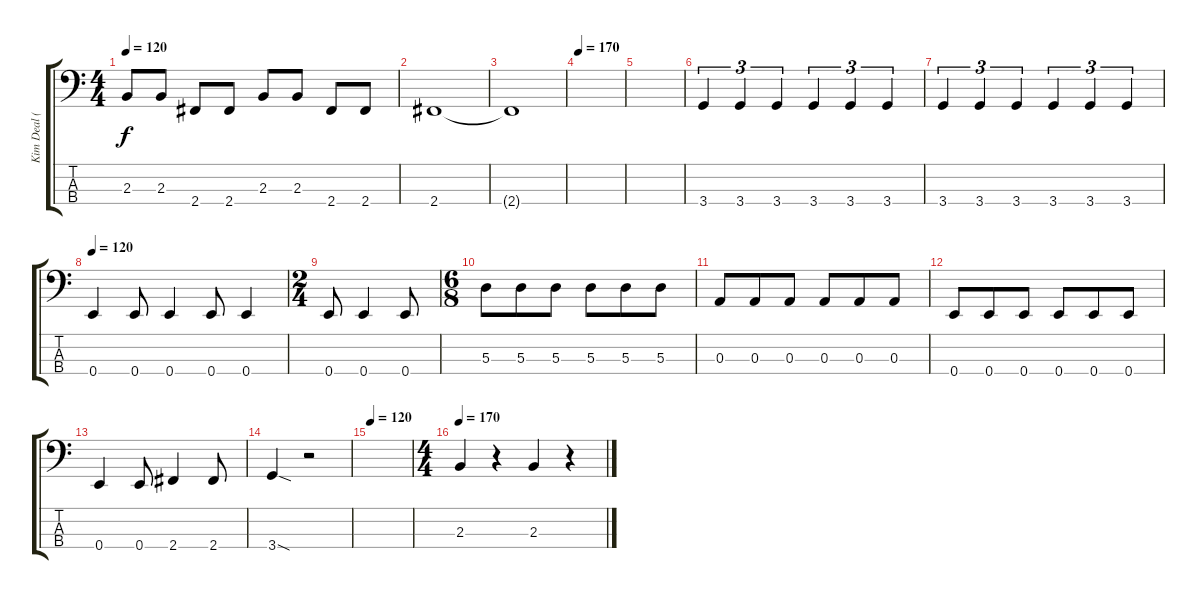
\track ("Kim Deal (Bass)" "Kim Deal (") {instrument electricbasspick}
\staff {score tabs}
\tuning (G2 D2 A1 E1) {hide}
\ts (4 4)
\tempo 120
\clef f4
\ks c
2.3.8{dy f} 2.3.8 2.4.8 2.4.8 2.3.8 2.3.8 2.4.8 2.4.8 |
2.4.1 |
2.4{t}.1 |
\tempo 170
|
|
3.4.4{tu (3 2)} 3.4.4{tu (3 2)} 3.4.4{tu (3 2)} 3.4.4{tu (3 2)} 3.4.4{tu (3 2)} 3.4.4{tu (3 2)} |
3.4.4{tu (3 2)} 3.4.4{tu (3 2)} 3.4.4{tu (3 2)} 3.4.4{tu (3 2)} 3.4.4{tu (3 2)} 3.4.4{tu (3 2)} |
\tempo 120
0.4.4 0.4.8 0.4.4 0.4.8 0.4.4 |
\ts (2 4)
0.4.8 0.4.4 0.4.8 |
\ts (6 8)
5.3.8 5.3.8 5.3.8 5.3.8 5.3.8 5.3.8 |
0.3.8 0.3.8 0.3.8 0.3.8 0.3.8 0.3.8 |
0.4.8 0.4.8 0.4.8 0.4.8 0.4.8 0.4.8 |
0.4.4 0.4.8 2.4.4 2.4.8 |
3.4{sod}.4 r.2 |
\tempo 120
|
\ts (4 4)
\tempo 170
2.3.4 r.4 2.3.4 r.4
